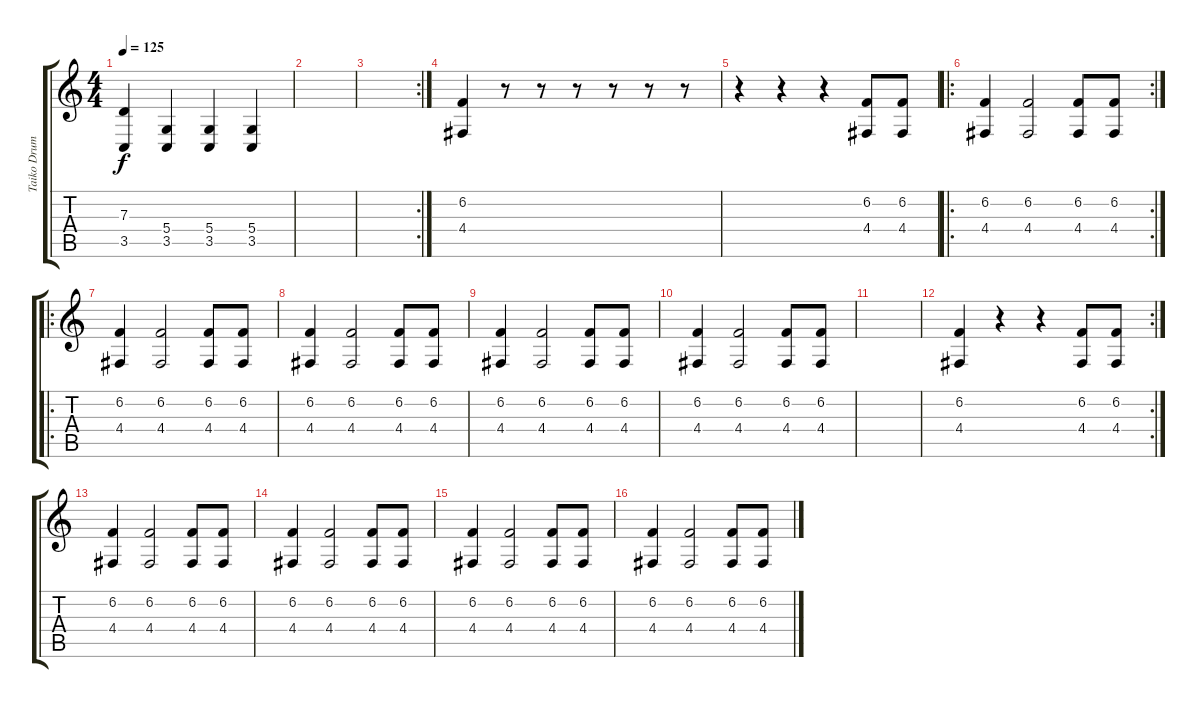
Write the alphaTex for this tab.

\track ("Taiko Drum" "Taiko Drum") {instrument taikodrum}
\staff {score tabs}
\tuning (E4 B3 G3 D3 A2 E2) {hide}
\ts (4 4)
\tempo 125
\clef g2
\ks c
(7.3 3.5).4{dy f} (5.4 3.5).4 (5.4 3.5).4 (5.4 3.5).4 |
|
\rc 2
|
(6.2 4.4).4 r.8 r.8 r.8 r.8 r.8 r.8 |
r.4 r.4 r.4 (6.2 4.4).8 (6.2 4.4).8 |
\ro
\rc 2
(6.2 4.4).4 (6.2 4.4).2 (6.2 4.4).8 (6.2 4.4).8 |
\ro
(6.2 4.4).4 (6.2 4.4).2 (6.2 4.4).8 (6.2 4.4).8 |
(6.2 4.4).4 (6.2 4.4).2 (6.2 4.4).8 (6.2 4.4).8 |
(6.2 4.4).4 (6.2 4.4).2 (6.2 4.4).8 (6.2 4.4).8 |
(6.2 4.4).4 (6.2 4.4).2 (6.2 4.4).8 (6.2 4.4).8 |
|
\rc 2
(6.2 4.4).4 r.4 r.4 (6.2 4.4).8 (6.2 4.4).8 |
(6.2 4.4).4 (6.2 4.4).2 (6.2 4.4).8 (6.2 4.4).8 |
(6.2 4.4).4 (6.2 4.4).2 (6.2 4.4).8 (6.2 4.4).8 |
(6.2 4.4).4 (6.2 4.4).2 (6.2 4.4).8 (6.2 4.4).8 |
(6.2 4.4).4 (6.2 4.4).2 (6.2 4.4).8 (6.2 4.4).8
